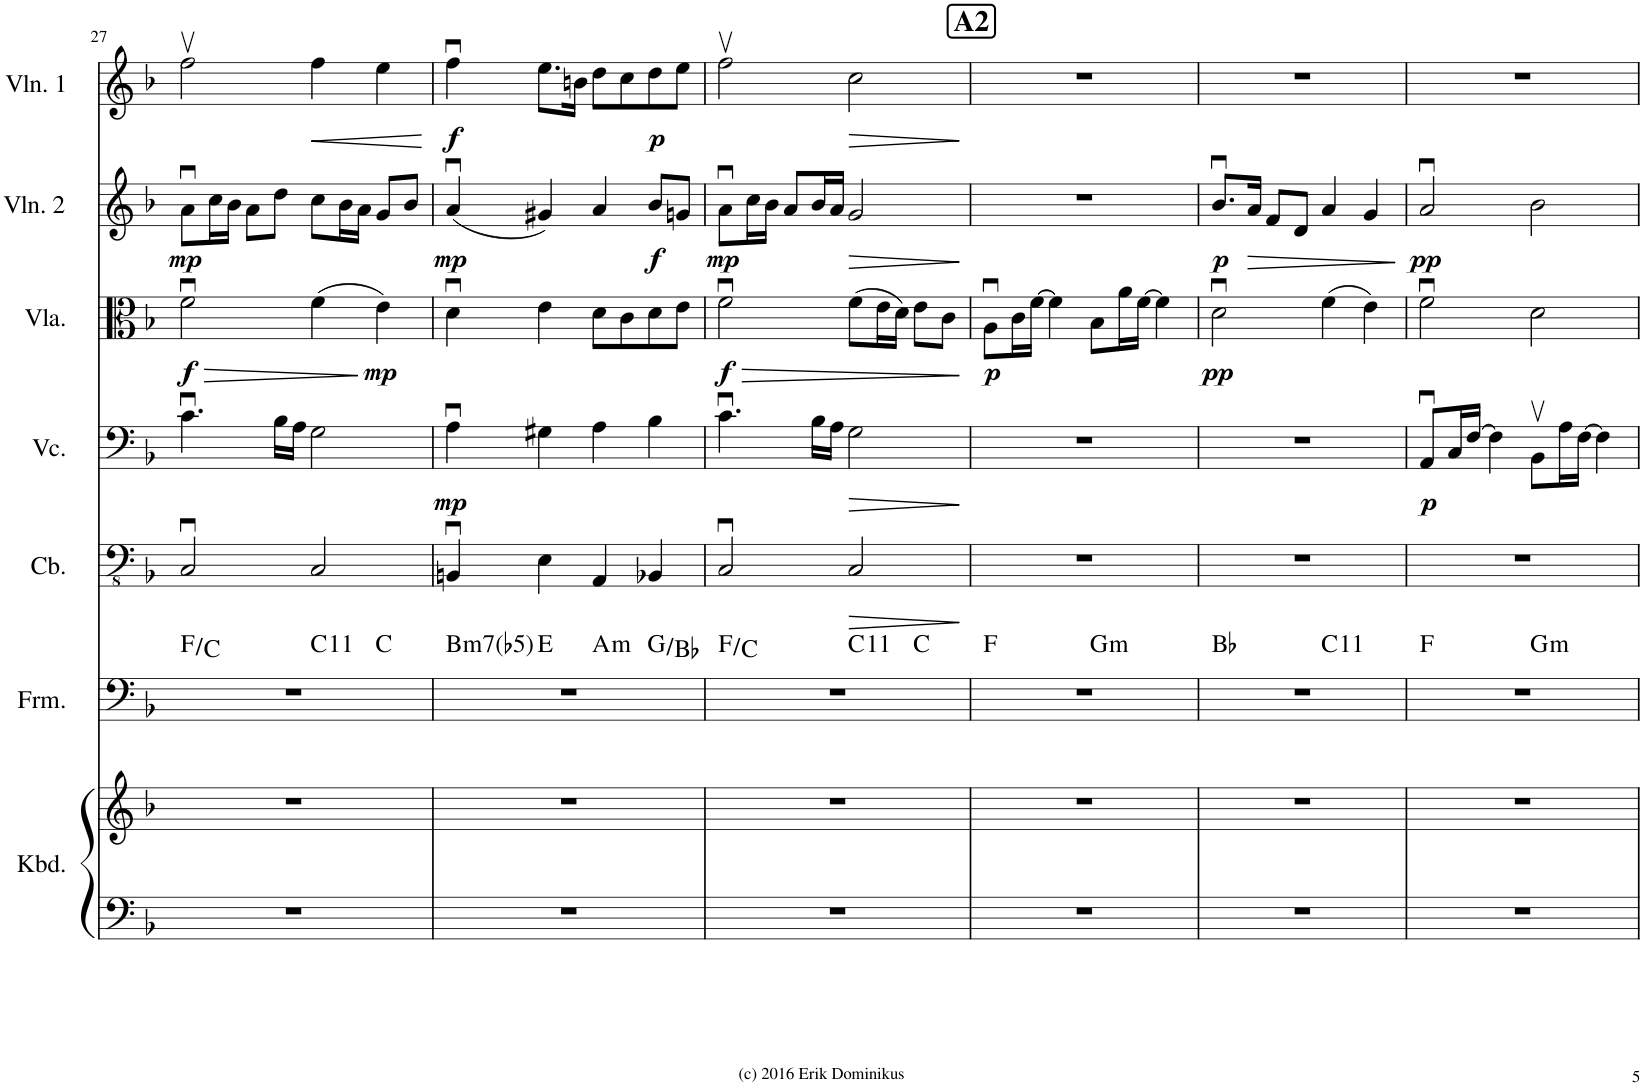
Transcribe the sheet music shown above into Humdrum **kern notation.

**kern	**kern	**kern	**harte	**kern	**dynam	**kern	**dynam	**kern	**dynam	**kern	**dynam	**kern	**dynam
*part7	*part7	*part6	*part6	*part5	*part5	*part4	*part4	*part3	*part3	*part2	*part2	*part1	*part1
*staff8	*staff7	*staff6	*	*staff5	*staff5	*staff4	*staff4	*staff3	*staff3	*staff2	*staff2	*staff1	*staff1
*I"Keyboard	*	*I"Form	*	*I"Contrabass	*	*I"Violoncello	*	*I"Viola	*	*I"Violin 2	*	*I"Violin 1	*
*I'Kbd.	*	*I'Frm.	*	*I'Cb.	*	*I'Vc.	*	*I'Vla.	*	*I'Vln. 2	*	*I'Vln. 1	*
!!LO:PB:g=z
*clefF4	*clefG2	*clefF4	*	*clefFv4	*	*clefF4	*	*clefC3	*	*clefG2	*	*clefG2	*
*	*	*	*	*Trd7c12	*	*	*	*	*	*	*	*	*
*k[b-]	*k[b-]	*k[b-]	*	*k[b-]	*	*k[b-]	*	*k[b-]	*	*k[b-]	*	*k[b-]	*
*M4/4	*M4/4	*M4/4	*	*M4/4	*	*M4/4	*	*M4/4	*	*M4/4	*	*M4/4	*
=27	=27	=27	=27	=27	=27	=27	=27	=27	=27	=27	=27	=27	=27
!	!	!	!	!	!	!	!	!	!LO:HP:b	!	!	!	!
!	!	!	!	!	!	!	!	!	!LO:DY:n=1:b	!	!LO:DY:b	!	!
*	*	*^	*	*	*	*	*	*	*	*	*	*	*
*	*	*	*^	*	*	*	*	*	*	*	*	*	*	*
1r	1r	1r	2ryy	2.ryy	F:maj/5	2CCu/	.	4.cu\	.	2fu\	> f	8au\L	mp	2ffv\	.
.	.	.	.	.	.	.	.	.	.	.	.	16cc\L	.	.	.
.	.	.	.	.	.	.	.	.	.	.	.	16b-\JJ	.	.	.
.	.	.	.	.	.	.	.	.	.	.	.	8a\L	.	.	.
.	.	.	.	.	.	.	.	16B-\LL	.	.	.	8dd\J	.	.	.
.	.	.	.	.	.	.	.	16A\JJ	.	.	.	.	.	.	.
!	!	!	!	!	!LO:H:kt=11	!	!	!	!	!	!	!	!	!	!LO:HP:b
.	.	.	2ryy	.	C:9(11)	2CC/	.	2G\	.	(4f\	.	8cc\L	.	4ff\	<
.	.	.	.	.	.	.	.	.	.	.	.	16b-\L	.	.	.
.	.	.	.	.	.	.	.	.	.	.	.	16a\JJ	.	.	.
!	!	!	!	!	!	!	!	!	!	!	!LO:DY:n=2:b	!	!	!	!
.	.	.	.	4ryy	C:maj	.	.	.	.	4e\)	] mp	8g/L	.	4ee\	.
.	.	.	.	.	.	.	.	.	.	.	.	8b-/J	.	.	.
.	.	.	.	.	.	.	.	.	.	.	.	.	.	.	[
=28	=28	=28	=28	=28	=28	=28	=28	=28	=28	=28	=28	=28	=28	=28	=28
!	!	!	!	!	!LO:H:kt=m7(b5)	!	!	!	!LO:DY:b	!	!	!	!LO:DY:b	!	!LO:DY:b
*	*	*	*	*^	*	*	*	*	*	*	*	*	*	*	*
1r	1r	1r	4ryy	2ryy	2.ryy	B:hdim7	4BBBnu/	.	4Au\	mp	4du\	.	(4au/	mp	4ffu\	f
.	.	.	2.ryy	.	.	E:maj	4EE\	.	4G#X\	.	4e\	.	4g#X/)	.	8.ee\L	.
.	.	.	.	.	.	.	.	.	.	.	.	.	.	.	16bn\Jk	.
!	!	!	!	!	!	!LO:H:kt=m	!	!	!	!	!	!	!	!	!	!
.	.	.	.	2ryy	.	A:min	4AAA/	.	4A\	.	8d\L	.	4a/	.	8dd\L	.
.	.	.	.	.	.	.	.	.	.	.	8c\	.	.	.	8cc\	.
!	!	!	!	!	!	!	!	!	!	!	!	!	!	!LO:DY:b	!	!LO:DY:b
.	.	.	.	.	4ryy	G:maj/b3	4BBB-X/	.	4B-\	.	8d\	.	8b-/L	f	8dd\	p
.	.	.	.	.	.	.	.	.	.	.	8e\J	.	8gn/J	.	8ee\J	.
=29	=29	=29	=29	=29	=29	=29	=29	=29	=29	=29	=29	=29	=29	=29	=29	=29
!	!	!	!	!	!	!	!	!	!	!	!	!LO:HP:b	!	!	!	!
!	!	!	!	!	!	!	!	!	!	!	!	!LO:DY:n=1:b	!	!LO:DY:b	!	!
*	*	*	*	*v	*v	*	*	*	*	*	*	*	*	*	*	*
1r	1r	1r	2ryy	2.ryy	F:maj/5	2CCu/	.	4.cu\	.	2fu\	> f	8au\L	mp	2ffv\	.
.	.	.	.	.	.	.	.	.	.	.	.	16cc\L	.	.	.
.	.	.	.	.	.	.	.	.	.	.	.	16b-\JJ	.	.	.
.	.	.	.	.	.	.	.	.	.	.	.	8a/L	.	.	.
.	.	.	.	.	.	.	.	16B-\LL	.	.	.	16b-/L	.	.	.
.	.	.	.	.	.	.	.	16A\JJ	.	.	.	16a/JJ	.	.	.
!	!	!	!	!	!LO:H:kt=11	!	!LO:HP:b	!	!LO:HP:b	!	!	!	!LO:HP:b	!	!LO:HP:b
.	.	.	2ryy	.	C:9(11)	2CC/	>	2G\	>	(8f\L	.	2g/	>	2cc\	>
.	.	.	.	.	.	.	.	.	.	16e\L	.	.	.	.	.
.	.	.	.	.	.	.	.	.	.	16d\JJ)	.	.	.	.	.
.	.	.	.	4ryy	C:maj	.	.	.	.	8e\L	.	.	.	.	.
.	.	.	.	.	.	.	.	.	.	8c\J	.	.	.	.	.
.	.	.	.	.	.	.	]	.	]	.	]	.	]	.	]
!!LO:REH:place=s1:a:B:cj:fs=14:t=A2
=30	=30	=30	=30	=30	=30	=30	=30	=30	=30	=30	=30	=30	=30	=30	=30
!	!	!	!	!	!	!	!	!	!	!	!LO:DY:b	!	!	!	!
*	*	*	*v	*v	*	*	*	*	*	*	*	*	*	*	*
1r	1r	1r	2ryy	F:maj	1r	.	1r	.	8Au\L	p	1r	.	1r	.
.	.	.	.	.	.	.	.	.	16c\L	.	.	.	.	.
.	.	.	.	.	.	.	.	.	[16f\JJ	.	.	.	.	.
.	.	.	.	.	.	.	.	.	4f\]	.	.	.	.	.
!	!	!	!	!LO:H:kt=m	!	!	!	!	!	!	!	!	!	!
.	.	.	2ryy	G:min	.	.	.	.	8B-\L	.	.	.	.	.
.	.	.	.	.	.	.	.	.	16a\L	.	.	.	.	.
.	.	.	.	.	.	.	.	.	[16f\JJ	.	.	.	.	.
.	.	.	.	.	.	.	.	.	4f\]	.	.	.	.	.
=31	=31	=31	=31	=31	=31	=31	=31	=31	=31	=31	=31	=31	=31	=31
!	!	!	!	!	!	!	!	!	!	!LO:DY:b	!	!LO:DY:b	!	!
1r	1r	1r	2ryy	Bb:maj	1r	.	1r	.	2du\	pp	8.b-u/L	p	1r	.
!	!	!	!	!	!	!	!	!	!	!	!	!LO:HP:b	!	!
.	.	.	.	.	.	.	.	.	.	.	16a/Jk	>	.	.
.	.	.	.	.	.	.	.	.	.	.	8f/L	.	.	.
.	.	.	.	.	.	.	.	.	.	.	8d/J	.	.	.
!	!	!	!	!LO:H:kt=11	!	!	!	!	!	!	!	!	!	!
.	.	.	2ryy	C:9(11)	.	.	.	.	(4f\	.	4a/	.	.	.
.	.	.	.	.	.	.	.	.	4e\)	.	4g/	.	.	.
.	.	.	.	.	.	.	.	.	.	.	.	]	.	.
=32	=32	=32	=32	=32	=32	=32	=32	=32	=32	=32	=32	=32	=32	=32
!	!	!	!	!	!	!	!	!LO:DY:b	!	!	!	!LO:DY:b	!	!
1r	1r	1r	2ryy	F:maj	1r	.	8AAu/L	p	2fu\	.	2au/	pp	1r	.
.	.	.	.	.	.	.	16C/L	.	.	.	.	.	.	.
.	.	.	.	.	.	.	[16F/JJ	.	.	.	.	.	.	.
.	.	.	.	.	.	.	4F\]	.	.	.	.	.	.	.
!	!	!	!	!LO:H:kt=m	!	!	!	!	!	!	!	!	!	!
.	.	.	2ryy	G:min	.	.	8BB-v\L	.	2d\	.	2b-\	.	.	.
.	.	.	.	.	.	.	16A\L	.	.	.	.	.	.	.
.	.	.	.	.	.	.	[16F\JJ	.	.	.	.	.	.	.
.	.	.	.	.	.	.	4F\]	.	.	.	.	.	.	.
*	*	*v	*v	*	*	*	*	*	*	*	*	*	*	*
=	=	=	=	=	=	=	=	=	=	=	=	=	=
*-	*-	*-	*-	*-	*-	*-	*-	*-	*-	*-	*-	*-	*-
